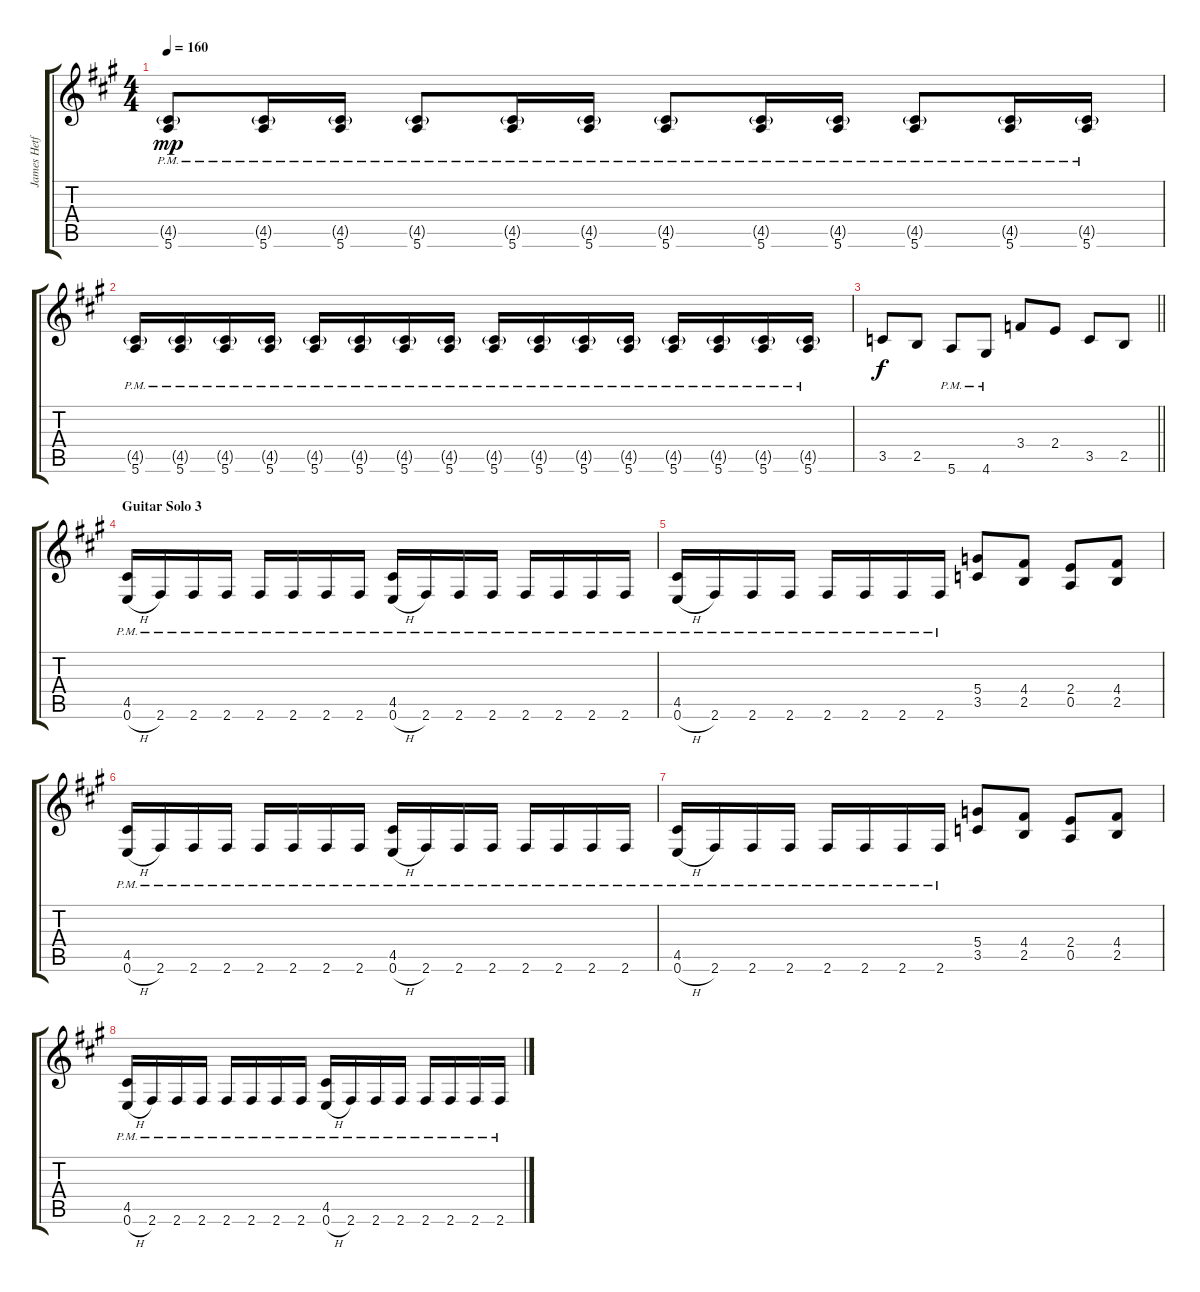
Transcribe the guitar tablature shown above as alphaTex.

\track ("James Hetfield" "James Hetf") {instrument distortionguitar}
\staff {score tabs}
\tuning (E4 B3 G3 D3 A2 E2) {hide}
\ts (4 4)
\tempo 160
\clef g2
\ks a
(4.5{g} 5.6{pm}).8{dy mp} (4.5{g} 5.6{pm}).16 (4.5{g} 5.6{pm}).16 (4.5{g} 5.6{pm}).8 (4.5{g} 5.6{pm}).16 (4.5{g} 5.6{pm}).16 (4.5{g} 5.6{pm}).8 (4.5{g} 5.6{pm}).16 (4.5{g} 5.6{pm}).16 (4.5{g} 5.6{pm}).8 (4.5{g} 5.6{pm}).16 (4.5{g} 5.6{pm}).16 |
(4.5{g pm} 5.6).16 (4.5{g pm} 5.6).16 (4.5{g pm} 5.6).16 (4.5{g pm} 5.6).16 (4.5{g pm} 5.6).16 (4.5{g pm} 5.6).16 (4.5{g pm} 5.6).16 (4.5{g pm} 5.6).16 (4.5{g pm} 5.6).16 (4.5{g pm} 5.6).16 (4.5{g pm} 5.6).16 (4.5{g pm} 5.6).16 (4.5{g pm} 5.6).16 (4.5{g pm} 5.6).16 (4.5{g pm} 5.6).16 (4.5{g pm} 5.6).16 |
\barLineRight lightlight
3.5.8{dy f} 2.5.8 5.6{pm}.8 4.6{pm}.8 3.4.8 2.4.8 3.5.8 2.5.8 |
\section ("" "Guitar Solo 3")
(4.5 0.6{h pm}).16 2.6{pm}.16 2.6{pm}.16 2.6{pm}.16 2.6{pm}.16 2.6{pm}.16 2.6{pm}.16 2.6{pm}.16 (4.5 0.6{h pm}).16 2.6{pm}.16 2.6{pm}.16 2.6{pm}.16 2.6{pm}.16 2.6{pm}.16 2.6{pm}.16 2.6{pm}.16 |
(4.5 0.6{h pm}).16 2.6{pm}.16 2.6{pm}.16 2.6{pm}.16 2.6{pm}.16 2.6{pm}.16 2.6{pm}.16 2.6{pm}.16 (5.4 3.5).8 (4.4 2.5).8 (2.4 0.5).8 (4.4 2.5).8 |
(4.5 0.6{h pm}).16 2.6{pm}.16 2.6{pm}.16 2.6{pm}.16 2.6{pm}.16 2.6{pm}.16 2.6{pm}.16 2.6{pm}.16 (4.5 0.6{h pm}).16 2.6{pm}.16 2.6{pm}.16 2.6{pm}.16 2.6{pm}.16 2.6{pm}.16 2.6{pm}.16 2.6{pm}.16 |
(4.5 0.6{h pm}).16 2.6{pm}.16 2.6{pm}.16 2.6{pm}.16 2.6{pm}.16 2.6{pm}.16 2.6{pm}.16 2.6{pm}.16 (5.4 3.5).8 (4.4 2.5).8 (2.4 0.5).8 (4.4 2.5).8 |
(4.5 0.6{h pm}).16 2.6{pm}.16 2.6{pm}.16 2.6{pm}.16 2.6{pm}.16 2.6{pm}.16 2.6{pm}.16 2.6{pm}.16 (4.5 0.6{h pm}).16 2.6{pm}.16 2.6{pm}.16 2.6{pm}.16 2.6{pm}.16 2.6{pm}.16 2.6{pm}.16 2.6{pm}.16
